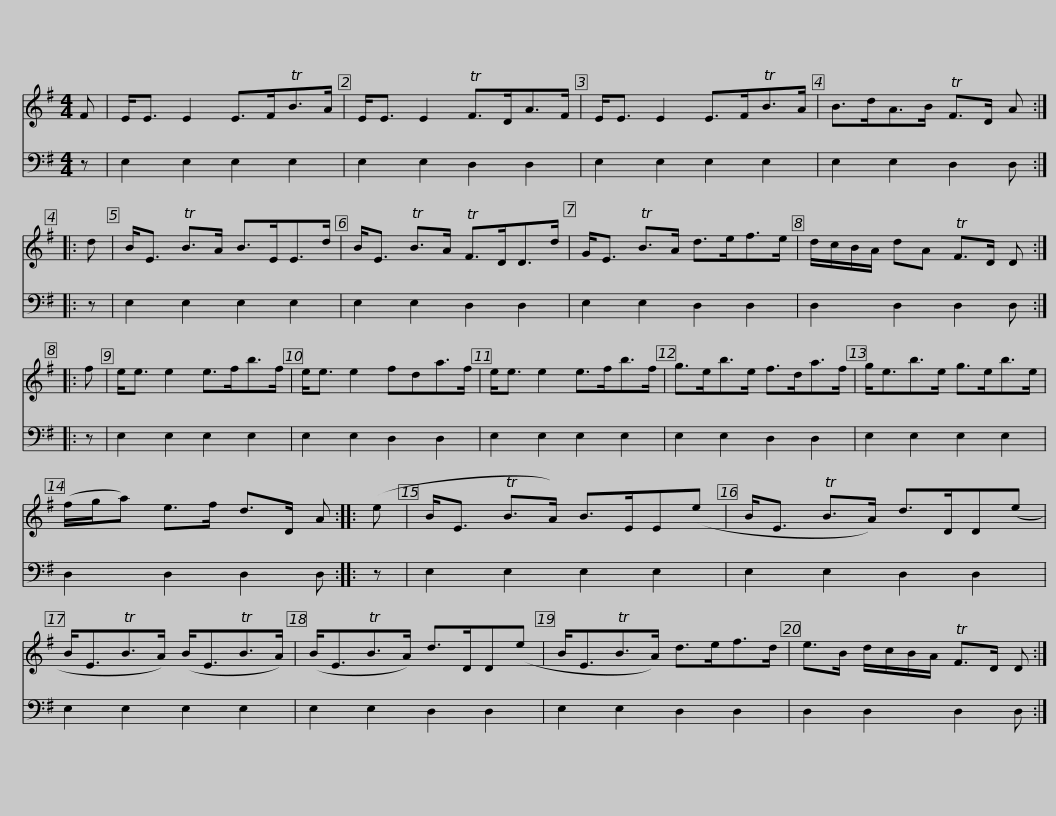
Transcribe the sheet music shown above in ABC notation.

X:1
%%score 1 2
L:1/8
M:4/4
I:linebreak $
K:Emin
V:1 treble
V:2 bass
V:1
 F | E<E E2 E>FTB>A | E<E E2 TF>DA>F | E<E E2 E>FTB>A | B>dA>B TF>D A :: %5
 d |$ B<E TB>A B>EE>d | B<E TB>A TF>DD>d | G<E TB>A d>ef>e | d/c/B/A/ dA TF>D D :: %10
 f |$ e<e e2 e>fb>f | e<e e2 fda>f | e<e e2 e>fb>f | g>eb>e f>da>f | %15
 g<eb>e g>eb>e |$ (f/g/a) e>f d>D A :: (e | B<E TB>A) B>EE(e | B<E TB>A) d>DD(e | %20
 B<ETB>A) (B<ETB>A) |$ (B<ETB>A) d>DD(e | B<ETB>A) d>ef>d | e>B d/c/B/A/ TF>D D :| %24
V:2
 z | E,2 E,2 E,2 E,2 | E,2 E,2 D,2 D,2 | E,2 E,2 E,2 E,2 | E,2 E,2 D,2 D, :: %5
 z |$ E,2 E,2 E,2 E,2 | E,2 E,2 D,2 D,2 | E,2 E,2 D,2 D,2 | D,2 D,2 D,2 D, :: %10
 z |$ E,2 E,2 E,2 E,2 | E,2 E,2 D,2 D,2 | E,2 E,2 E,2 E,2 | E,2 E,2 D,2 D,2 | %15
 E,2 E,2 E,2 E,2 |$ D,2 D,2 D,2 D, :: z | E,2 E,2 E,2 E,2 | E,2 E,2 D,2 D,2 | %20
 E,2 E,2 E,2 E,2 |$ E,2 E,2 D,2 D,2 | E,2 E,2 D,2 D,2 | D,2 D,2 D,2 D, :| %24
